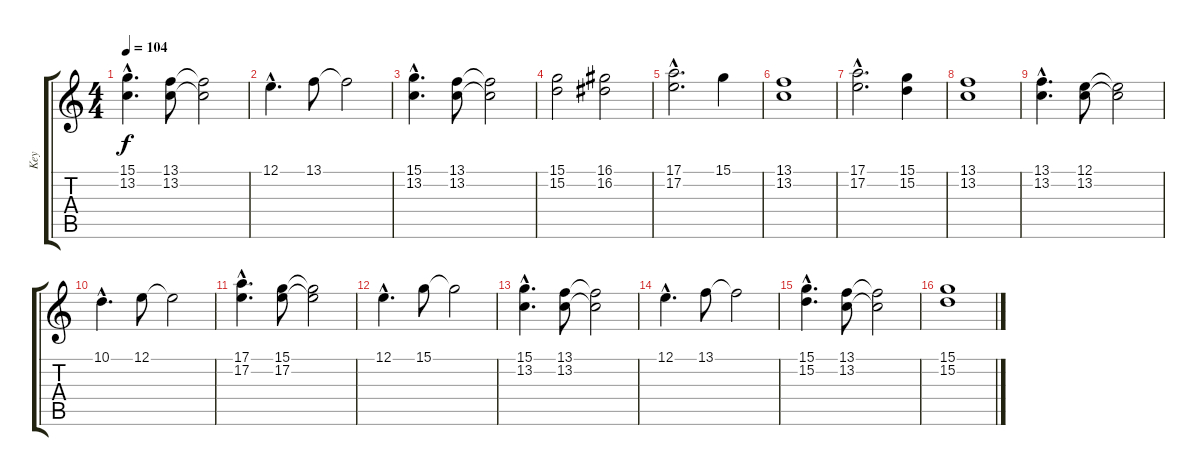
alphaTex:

\track ("Key" "Key") {instrument sitar}
\staff {score tabs}
\tuning (E4 B3 G3 D3 A2 E2) {hide}
\ts (4 4)
\tempo 104
\clef g2
\ks c
(15.1{hac} 13.2{hac}).4{d dy f} (13.1 13.2).8 (13.1{t} 13.2{t}).2 |
12.1{hac}.4{d} 13.1.8 13.1{t}.2 |
(15.1{hac} 13.2{hac}).4{d} (13.1 13.2).8 (13.1{t} 13.2{t}).2 |
(15.1 15.2).2 (16.1 16.2).2 |
(17.1{hac} 17.2{hac}).2{d} 15.1.4 |
(13.1 13.2).1 |
(17.1{hac} 17.2{hac}).2{d} (15.1 15.2).4 |
(13.1 13.2).1 |
(13.1{hac} 13.2{hac}).4{d} (12.1 13.2).8 (12.1{t} 13.2{t}).2 |
10.1{hac}.4{d} 12.1.8 12.1{t}.2 |
(17.1{hac} 17.2{hac}).4{d} (15.1 17.2).8 (15.1{t} 17.2{t}).2 |
12.1{hac}.4{d} 15.1.8 15.1{t}.2 |
(15.1{hac} 13.2{hac}).4{d} (13.1 13.2).8 (13.1{t} 13.2{t}).2 |
12.1{hac}.4{d} 13.1.8 13.1{t}.2 |
(15.1{hac} 15.2{hac}).4{d} (13.1 13.2).8 (13.1{t} 13.2{t}).2 |
(15.1 15.2).1
